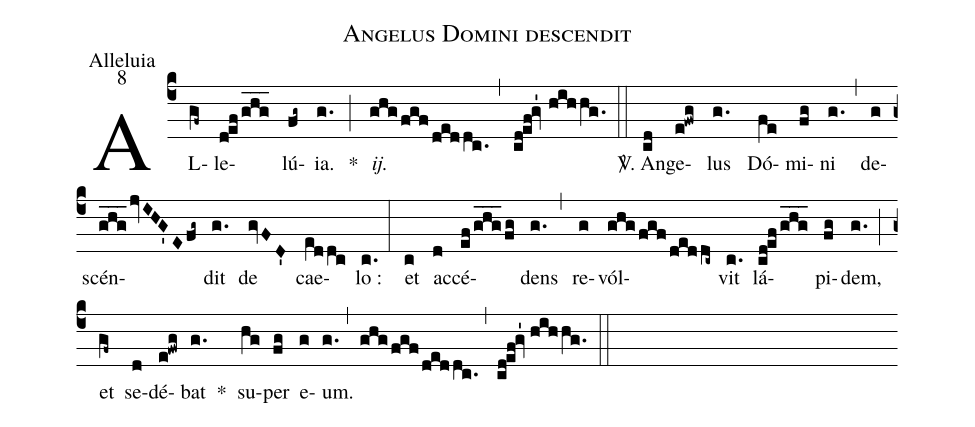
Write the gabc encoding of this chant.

name:Angelus Domini descendit;
office-part:Alleluia;
mode:8;
%%
(c4) AL(gf~)le(defghg___)lú(fg~){ia}.(g.) *(;) <i>ij.</i>(ghgfgfdeddc.) (,) (cd!ef!gv'1//hihhg.) (::) <sp>V/</sp>. An(cd)ge(e!fwg)lus(g.) Dó(fe)mi(fg)ni(g.) (,) de(g)scén(ghg___jvIHG'Efg~)dit(g.) de(gvFD') cae(e[ll:1]ddc)lo :(c.) (:) et(c) ac(d)cé(ef/ghg___fg)dens(g.) (,) re(g)vól(ghgfgfdeddc~)vit(c.) lá(cd!ef/ghg___)pi(fg)dem,(g.) (;) et(gf~) se(d)dé(e!fwg)bat(g.) *() su(hg)per(fg) e(g)um.(g.) (,) (ghgfgfdeddc.) (,) (cd!ef!gv'1//hihhg.) (::)
